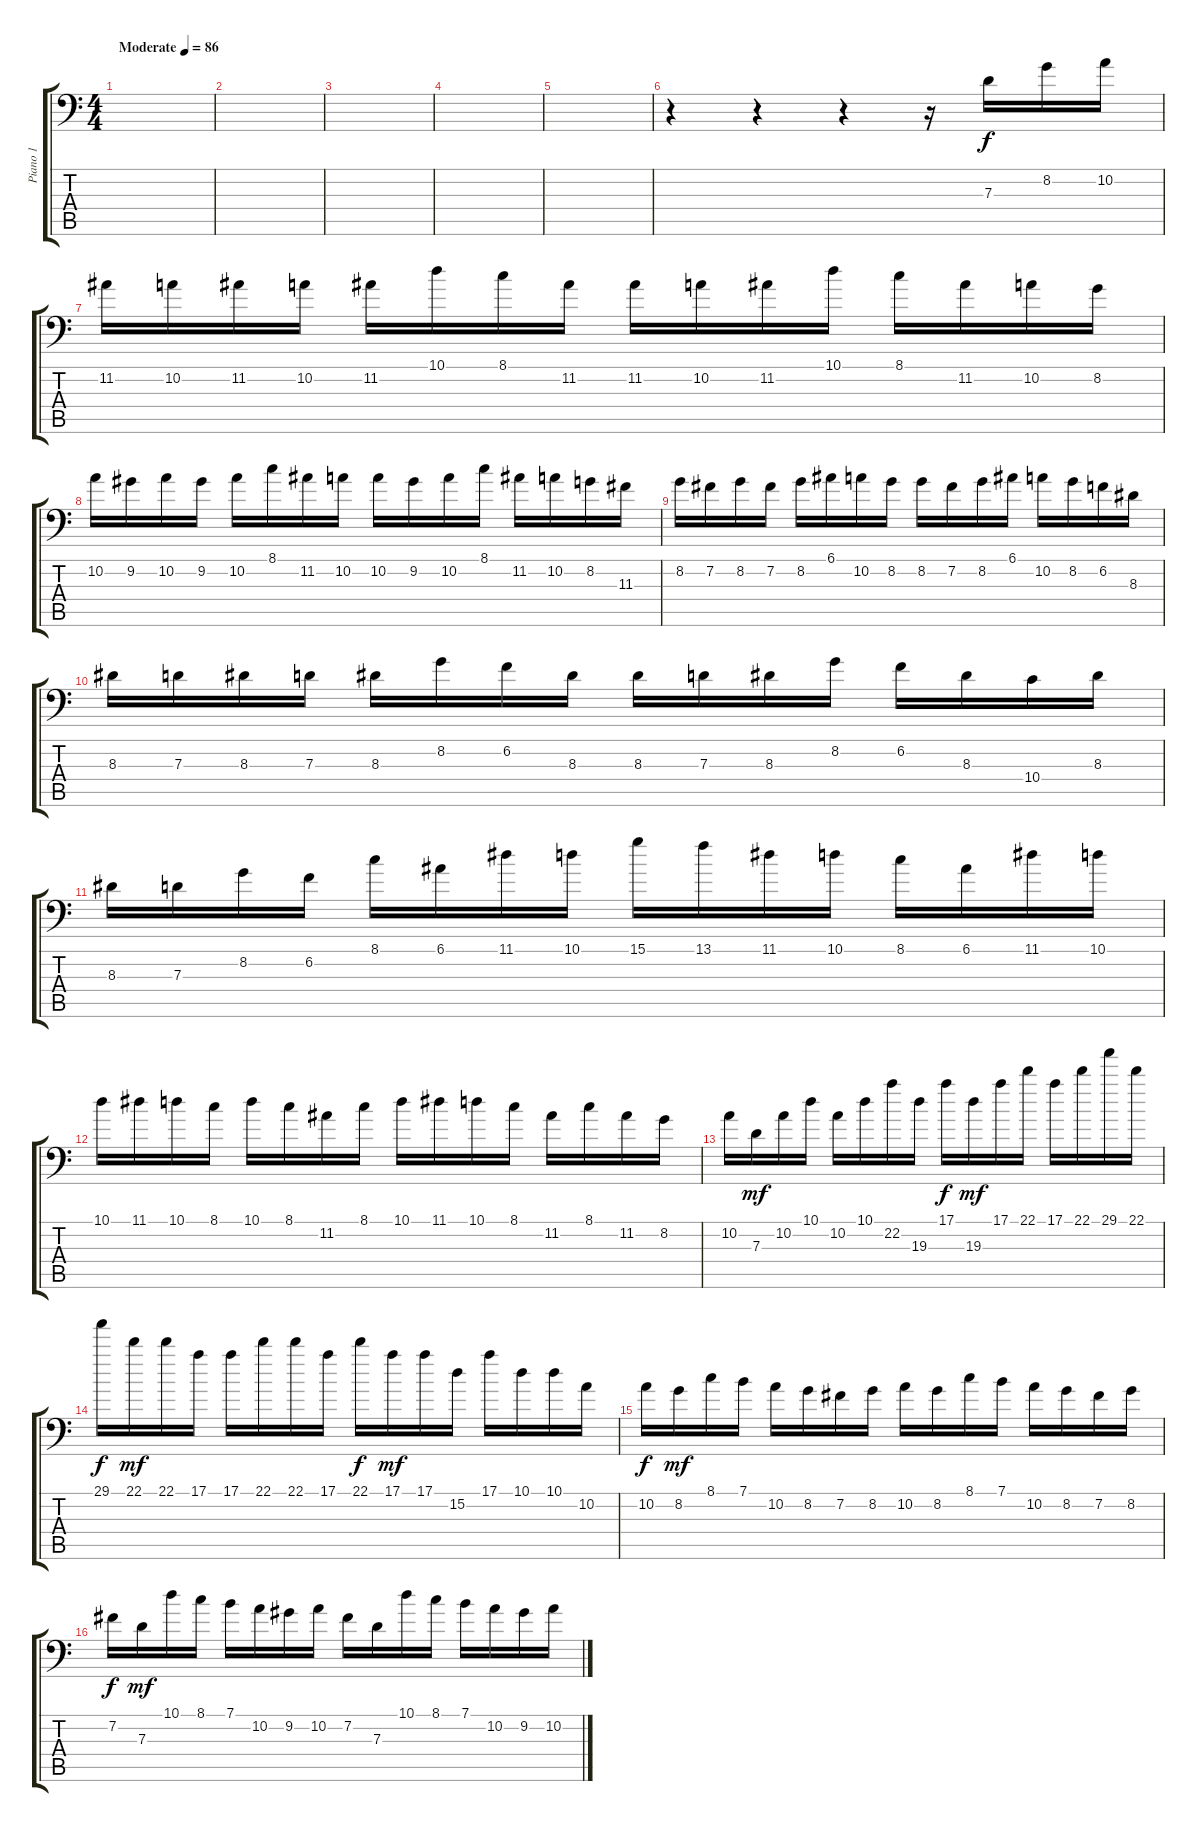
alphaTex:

\track ("Piano 1" "Piano 1") {instrument brightacousticpiano}
\staff {score tabs}
\tuning (E4 B3 G3 D3 A2 G1) {hide}
\ts (4 4)
\tempo (86 "Moderate")
\clef f4
\ks c
|
|
|
|
|
r.4 r.4 r.4 r.16 7.3.16 8.2.16 10.2.16 |
11.2.16 10.2.16 11.2.16 10.2.16 11.2.16 10.1.16 8.1.16 11.2.16 11.2.16 10.2.16 11.2.16 10.1.16 8.1.16 11.2.16 10.2.16 8.2.16 |
10.2.16 9.2.16 10.2.16 9.2.16 10.2.16 8.1.16 11.2.16 10.2.16 10.2.16 9.2.16 10.2.16 8.1.16 11.2.16 10.2.16 8.2.16 11.3.16 |
8.2.16 7.2.16 8.2.16 7.2.16 8.2.16 6.1.16 10.2.16 8.2.16 8.2.16 7.2.16 8.2.16 6.1.16 10.2.16 8.2.16 6.2.16 8.3.16 |
8.3.16 7.3.16 8.3.16 7.3.16 8.3.16 8.2.16 6.2.16 8.3.16 8.3.16 7.3.16 8.3.16 8.2.16 6.2.16 8.3.16 10.4.16 8.3.16 |
8.3.16 7.3.16 8.2.16 6.2.16 8.1.16 6.1.16 11.1.16 10.1.16 15.1.16 13.1.16 11.1.16 10.1.16 8.1.16 6.1.16 11.1.16 10.1.16 |
10.1.16 11.1.16 10.1.16 8.1.16 10.1.16 8.1.16 11.2.16 8.1.16 10.1.16 11.1.16 10.1.16 8.1.16 11.2.16 8.1.16 11.2.16 8.2.16 |
10.2.16{dy f} 7.3.16{dy mf} 10.2.16 10.1.16 10.2.16 10.1.16 22.2.16 19.3.16 17.1.16{dy f} 19.3.16{dy mf} 17.1.16 22.1.16 17.1.16 22.1.16 29.1.16 22.1.16 |
29.1.16{dy f} 22.1.16{dy mf} 22.1.16 17.1.16 17.1.16 22.1.16 22.1.16 17.1.16 22.1.16{dy f} 17.1.16{dy mf} 17.1.16 15.2.16 17.1.16 10.1.16 10.1.16 10.2.16 |
10.2.16{dy f} 8.2.16{dy mf} 8.1.16 7.1.16 10.2.16 8.2.16 7.2.16 8.2.16 10.2.16 8.2.16 8.1.16 7.1.16 10.2.16 8.2.16 7.2.16 8.2.16 |
7.2.16{dy f} 7.3.16{dy mf} 10.1.16 8.1.16 7.1.16 10.2.16 9.2.16 10.2.16 7.2.16 7.3.16 10.1.16 8.1.16 7.1.16 10.2.16 9.2.16 10.2.16
